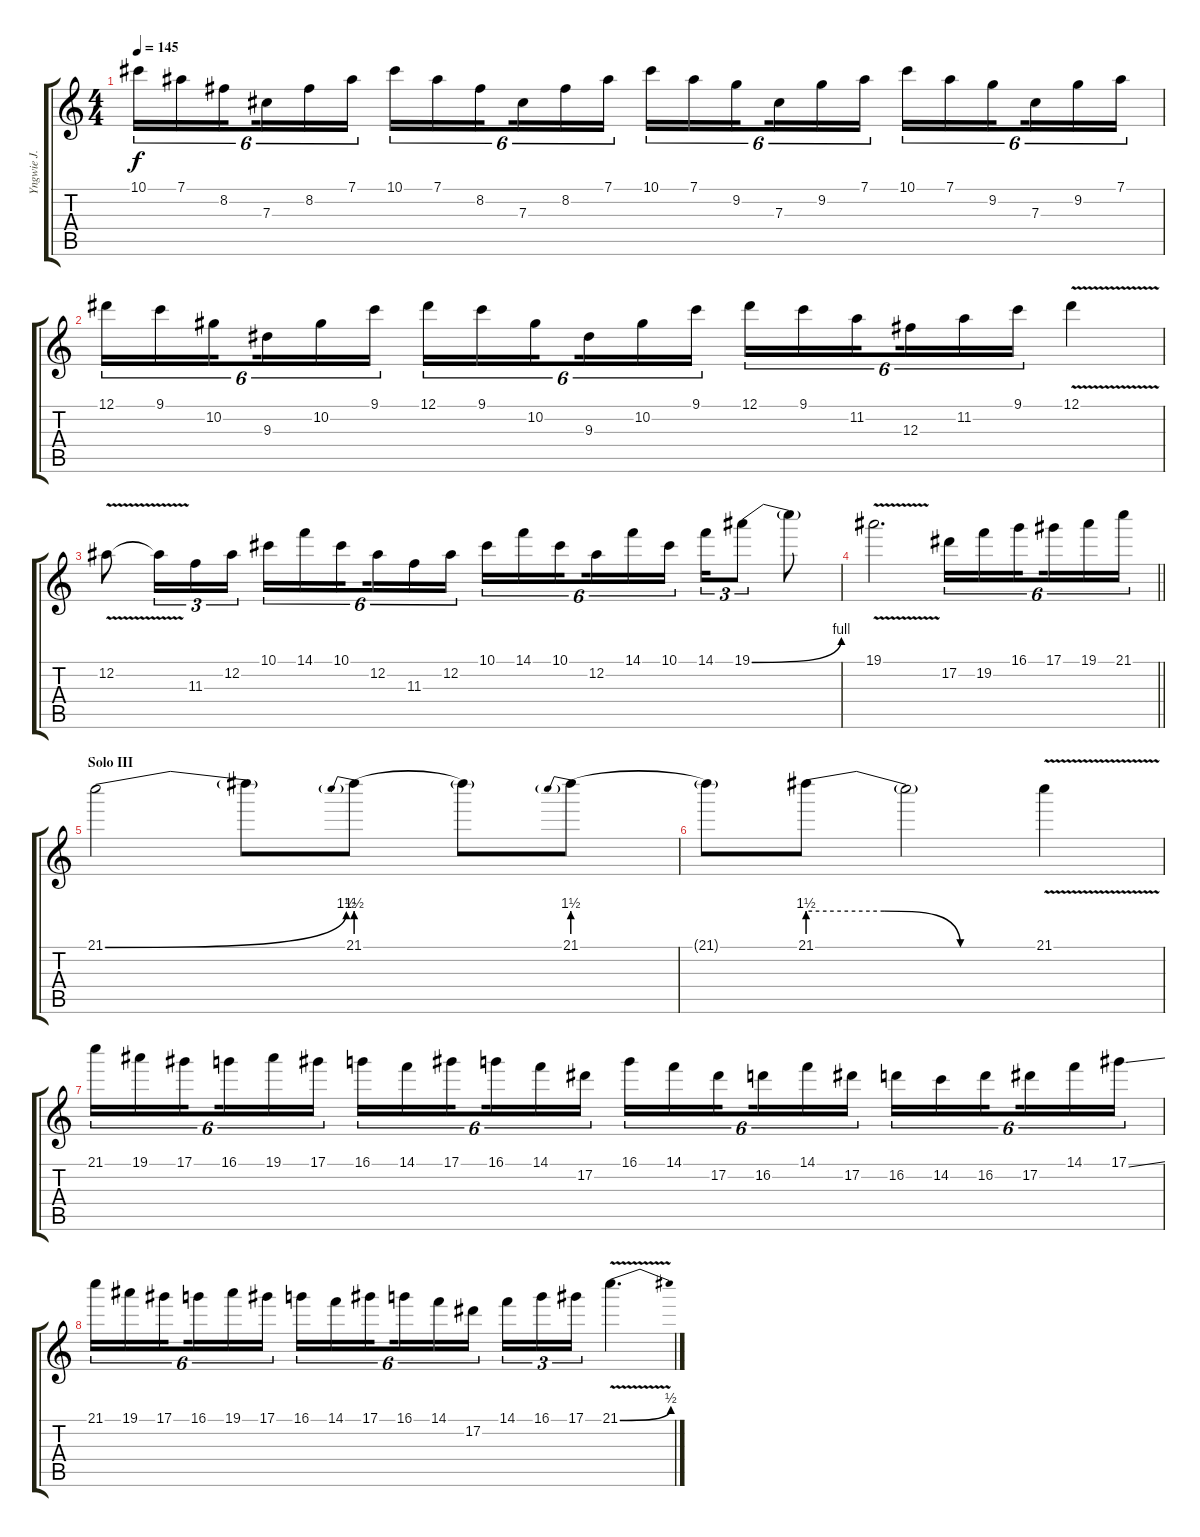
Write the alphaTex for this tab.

\track ("Yngwie J. Malmsteen" "Yngwie J. ") {instrument overdrivenguitar}
\staff {score tabs}
\tuning (Eb4 Bb3 Gb3 Db3 Ab2 Eb2) {hide}
\ts (4 4)
\tempo 145
\clef g2
\ks c
10.1.16{tu (6 4) dy f} 7.1.16{tu (6 4)} 8.2.16{tu (6 4) beam splitsecondary} 7.3.16{tu (6 4)} 8.2.16{tu (6 4)} 7.1.16{tu (6 4)} 10.1.16{tu (6 4)} 7.1.16{tu (6 4)} 8.2.16{tu (6 4) beam splitsecondary} 7.3.16{tu (6 4)} 8.2.16{tu (6 4)} 7.1.16{tu (6 4)} 10.1.16{tu (6 4)} 7.1.16{tu (6 4)} 9.2.16{tu (6 4) beam splitsecondary} 7.3.16{tu (6 4)} 9.2.16{tu (6 4)} 7.1.16{tu (6 4)} 10.1.16{tu (6 4)} 7.1.16{tu (6 4)} 9.2.16{tu (6 4) beam splitsecondary} 7.3.16{tu (6 4)} 9.2.16{tu (6 4)} 7.1.16{tu (6 4)} |
12.1.16{tu (6 4)} 9.1.16{tu (6 4)} 10.2.16{tu (6 4) beam splitsecondary} 9.3.16{tu (6 4)} 10.2.16{tu (6 4)} 9.1.16{tu (6 4)} 12.1.16{tu (6 4)} 9.1.16{tu (6 4)} 10.2.16{tu (6 4) beam splitsecondary} 9.3.16{tu (6 4)} 10.2.16{tu (6 4)} 9.1.16{tu (6 4)} 12.1.16{tu (6 4)} 9.1.16{tu (6 4)} 11.2.16{tu (6 4) beam splitsecondary} 12.3.16{tu (6 4)} 11.2.16{tu (6 4)} 9.1.16{tu (6 4)} 12.1{v}.4 |
12.2{v}.8 12.2{t}.16{tu (3 2)} 11.3.16{tu (3 2)} 12.2.16{tu (3 2)} 10.1.16{tu (6 4)} 14.1.16{tu (6 4)} 10.1.16{tu (6 4) beam splitsecondary} 12.2.16{tu (6 4)} 11.3.16{tu (6 4)} 12.2.16{tu (6 4)} 10.1.16{tu (6 4)} 14.1.16{tu (6 4)} 10.1.16{tu (6 4) beam splitsecondary} 12.2.16{tu (6 4)} 14.1.16{tu (6 4)} 10.1.16{tu (6 4)} 14.1.16{tu (3 2)} 19.1{be (bend 0 0 60 4)}.8{tu (3 2)} 19.1{t}.8 |
\barLineRight lightlight
19.1{v}.2{d} 17.2.16{tu (6 4)} 19.2.16{tu (6 4)} 16.1.16{tu (6 4) beam splitsecondary} 17.1.16{tu (6 4)} 19.1.16{tu (6 4)} 21.1.16{tu (6 4)} |
\section ("" "Solo III")
21.1{be (bend 0 0 60 6)}.2 21.1{t}.8 21.1{be (prebend 0 6 60 6)}.8 21.1{t}.8 21.1{be (prebend 0 6 60 6)}.8 |
21.1{t}.8 21.1{be (custom 0 6 20 6 40 0 60 0)}.8 21.1{t}.2 21.1{v}.4 |
21.1.16{tu (6 4)} 19.1.16{tu (6 4)} 17.1.16{tu (6 4) beam splitsecondary} 16.1.16{tu (6 4)} 19.1.16{tu (6 4)} 17.1.16{tu (6 4)} 16.1.16{tu (6 4)} 14.1.16{tu (6 4)} 17.1.16{tu (6 4) beam splitsecondary} 16.1.16{tu (6 4)} 14.1.16{tu (6 4)} 17.2.16{tu (6 4)} 16.1.16{tu (6 4)} 14.1.16{tu (6 4)} 17.2.16{tu (6 4) beam splitsecondary} 16.2.16{tu (6 4)} 14.1.16{tu (6 4)} 17.2.16{tu (6 4)} 16.2.16{tu (6 4)} 14.2.16{tu (6 4)} 16.2.16{tu (6 4) beam splitsecondary} 17.2.16{tu (6 4)} 14.1.16{tu (6 4)} 17.1{ss}.16{tu (6 4)} |
21.1.16{tu (6 4)} 19.1.16{tu (6 4)} 17.1.16{tu (6 4) beam splitsecondary} 16.1.16{tu (6 4)} 19.1.16{tu (6 4)} 17.1.16{tu (6 4)} 16.1.16{tu (6 4)} 14.1.16{tu (6 4)} 17.1.16{tu (6 4) beam splitsecondary} 16.1.16{tu (6 4)} 14.1.16{tu (6 4)} 17.2.16{tu (6 4)} 14.1.16{tu (3 2)} 16.1.16{tu (3 2)} 17.1.16{tu (3 2)} 21.1{be (bend 0 0 60 2) v}.4{d}
